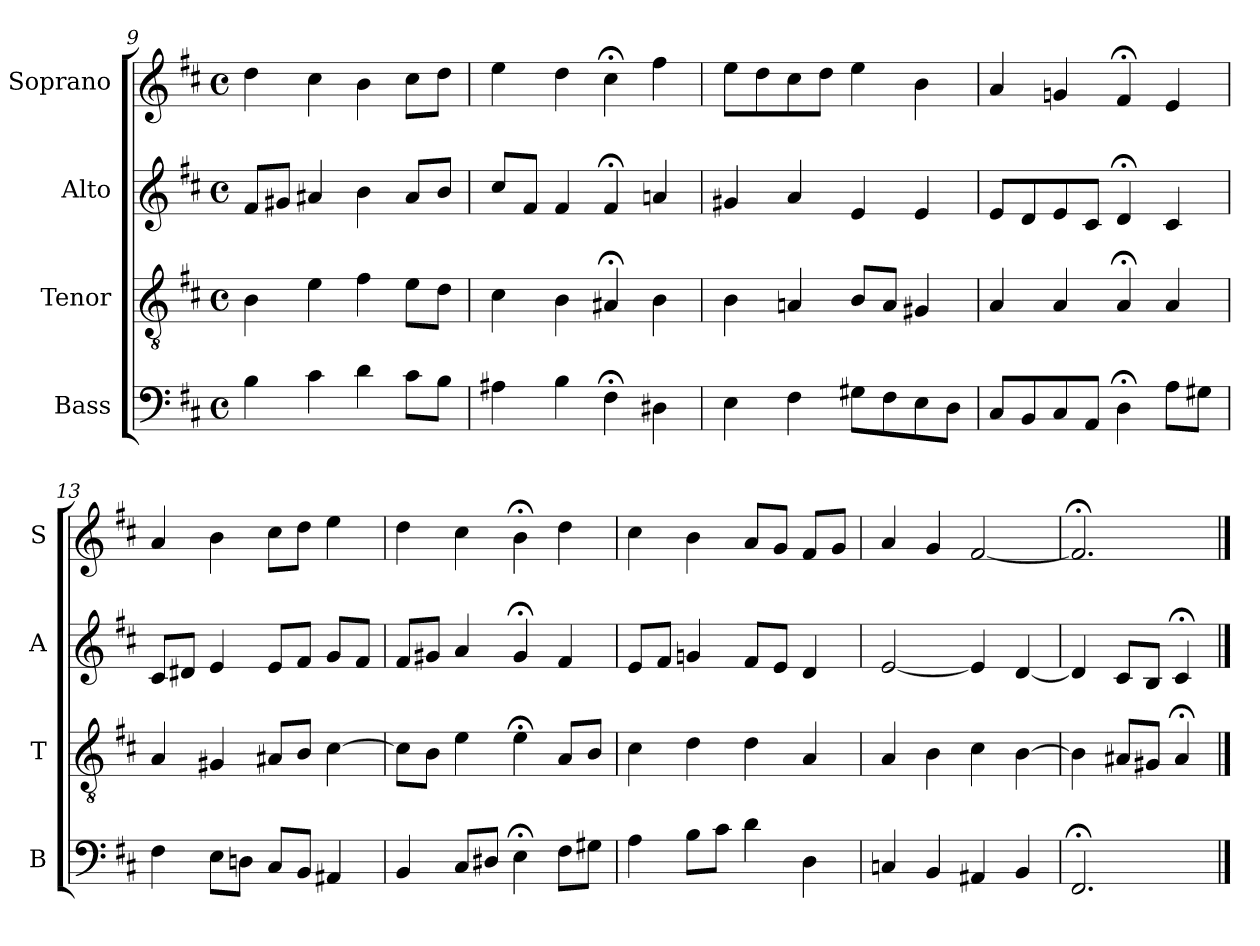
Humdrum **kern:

**kern	**kern	**kern	**kern
*part4	*part3	*part2	*part1
*staff4	*staff3	*staff2	*staff1
*I"Bass	*I"Tenor	*I"Alto	*I"Soprano
*I'B	*I'T	*I'A	*I'S
*clefF4	*clefGv2	*clefG2	*clefG2
*k[f#c#]	*k[f#c#]	*k[f#c#]	*k[f#c#]
*b:	*b:	*b:	*b:
*M4/4	*M4/4	*M4/4	*M4/4
*met(c)	*met(c)	*met(c)	*met(c)
=9	=9	=9	=9
4B	4B	8f#L	4dd
.	.	8g#XJ	.
4c#	4e	4a#X	4cc#
4d	4f#	4b	4b
8c#L	8eL	8a#L	8cc#L
8BJ	8dJ	8bJ	8ddJ
=10	=10	=10	=10
4A#Xi	4c#i	8cc#iL	4eei
.	.	8f#J	.
4B	4B	4f#	4dd
4F#;<	4A#X;<	4f#;<	4cc#;<
4D#X	4B	4an	4ff#
=11	=11	=11	=11
4E	4B	4g#X	8eeL
.	.	.	8dd
4F#	4An	4a	8cc#
.	.	.	8ddJ
8G#XL	8BL	4e	4ee
8F#	8AJ	.	.
8E	4G#X	4e	4b
8DJ	.	.	.
=12	=12	=12	=12
8C#L	4A	8eL	4a
8BB	.	8d	.
8C#	4A	8e	4gn
8AAJ	.	8c#J	.
4D;<	4A;<	4d;<	4f#;<
8AL	4A	4c#	4e
8G#XJ	.	.	.
=13	=13	=13	=13
4F#	4A	8c#L	4a
.	.	8d#XJ	.
8EL	4G#X	4e	4b
8DnJ	.	.	.
8C#L	8A#XL	8eL	8cc#L
8BBJ	8BJ	8f#J	8ddJ
4AA#X	[4c#	8gL	4ee
.	.	8f#J	.
=14	=14	=14	=14
4BB	8c#L]	8f#L	4dd
.	8BJ	8g#XJ	.
8C#L	4e	4a	4cc#
8D#XJ	.	.	.
4E;<	4e;<	4g#;<	4b;<
8F#L	8AL	4f#	4dd
8G#XJ	8BJ	.	.
=15	=15	=15	=15
4A	4c#	8eL	4cc#
.	.	8f#J	.
8BL	4d	4gn	4b
8c#J	.	.	.
4d	4d	8f#L	8aL
.	.	8eJ	8gJ
4D	4A	4d	8f#L
.	.	.	8gJ
=16	=16	=16	=16
4Cn	4A	[2e	4a
4BB	4B	.	4g
4AA#X	4c#	4e]	[2f#
4BB	[4B	[4d	.
=17	=17	=17	=17
2.FF#;<	4B]	4d]	2.f#;<]
.	8A#XL	8c#L	.
.	8G#XJ	8BJ	.
.	4A#;<	4c#;<	.
==	==	==	==
*-	*-	*-	*-
